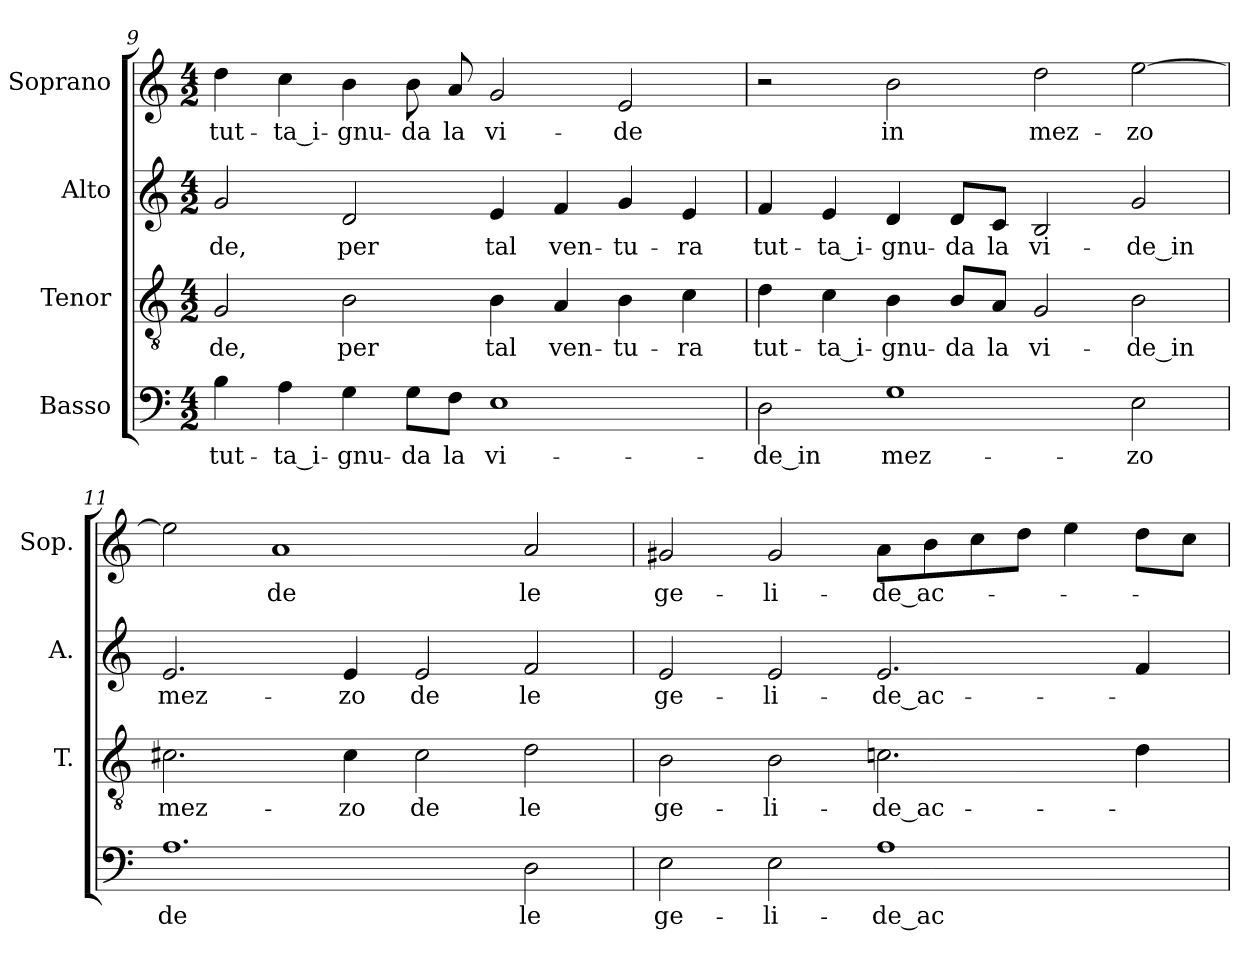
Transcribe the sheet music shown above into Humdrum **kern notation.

**kern	**text	**kern	**text	**kern	**text	**kern	**text
*part4	*part4	*part3	*part3	*part2	*part2	*part1	*part1
*staff4	*staff4	*staff3	*staff3	*staff2	*staff2	*staff1	*staff1
*I"Basso	*	*I"Tenor	*	*I"Alto	*	*I"Soprano	*
*	*	*I'T.	*	*I'A.	*	*I'Sop.	*
*clefF4	*	*clefGv2	*	*clefG2	*	*clefG2	*
*	*	*ITrd7c12	*	*	*	*	*
*k[]	*	*k[]	*	*k[]	*	*k[]	*
*C:	*	*C:	*	*C:	*	*C:	*
*M4/2	*	*M4/2	*	*M4/2	*	*M4/2	*
=9	=9	=9	=9	=9	=9	=9	=9
!	!LO:LY:b:color=#000000	!	!	!	!	!	!
!	!	!	!LO:LY:b:color=#000000	!	!	!	!
!	!	!	!	!	!LO:LY:b:color=#000000	!	!
!	!	!	!	!	!	!	!LO:LY:b:color=#000000
4Bi\	tut-	2GGi/	-de,	2gi/	-de,	4ddi\	tut-
!	!LO:LY:b:color=#000000	!	!	!	!	!	!
!	!	!	!	!	!	!	!LO:LY:b:color=#000000
4Ai\	-ta_i-	.	.	.	.	4cci\	-ta_i-
!	!LO:LY:b:color=#000000	!	!	!	!	!	!
!	!	!	!LO:LY:b:color=#000000	!	!	!	!
!	!	!	!	!	!LO:LY:b:color=#000000	!	!
!	!	!	!	!	!	!	!LO:LY:b:color=#000000
4Gi\	-gnu-	2BBi\	per	2di/	per	4bi\	-gnu-
!	!LO:LY:b:color=#000000	!	!	!	!	!	!
!	!	!	!	!	!	!	!LO:LY:b:color=#000000
8Gi\L	-da	.	.	.	.	8bi\	-da
!	!LO:LY:b:color=#000000	!	!	!	!	!	!
!	!	!	!	!	!	!	!LO:LY:b:color=#000000
8Fi\J	la	.	.	.	.	8ai/	la
!	!LO:LY:b:color=#000000	!	!	!	!	!	!
!	!	!	!LO:LY:b:color=#000000	!	!	!	!
!	!	!	!	!	!LO:LY:b:color=#000000	!	!
!	!	!	!	!	!	!	!LO:LY:b:color=#000000
1Ei	vi-	4BBi\	tal	4ei/	tal	2gi/	vi-
!	!	!	!LO:LY:b:color=#000000	!	!	!	!
!	!	!	!	!	!LO:LY:b:color=#000000	!	!
.	.	4AAi/	ven-	4fi/	ven-	.	.
!	!	!	!LO:LY:b:color=#000000	!	!	!	!
!	!	!	!	!	!LO:LY:b:color=#000000	!	!
!	!	!	!	!	!	!	!LO:LY:b:color=#000000
.	.	4BBi\	-tu-	4gi/	-tu-	2ei/	-de
!	!	!	!LO:LY:b:color=#000000	!	!	!	!
!	!	!	!	!	!LO:LY:b:color=#000000	!	!
.	.	4Ci\	-ra	4ei/	-ra	.	.
!!LO:LB:g=z
=10	=10	=10	=10	=10	=10	=10	=10
!	!LO:LY:b:color=#000000	!	!	!	!	!	!
!	!	!	!LO:LY:b:color=#000000	!	!	!	!
!	!	!	!	!	!LO:LY:b:color=#000000	!	!
2Di\	-de_in	4Di\	tut-	4fi/	tut-	2r	.
!	!	!	!LO:LY:b:color=#000000	!	!	!	!
!	!	!	!	!	!LO:LY:b:color=#000000	!	!
.	.	4Ci\	-ta_i-	4ei/	-ta_i-	.	.
!	!LO:LY:b:color=#000000	!	!	!	!	!	!
!	!	!	!LO:LY:b:color=#000000	!	!	!	!
!	!	!	!	!	!LO:LY:b:color=#000000	!	!
!	!	!	!	!	!	!	!LO:LY:b:color=#000000
1Gi	mez-	4BBi\	-gnu-	4di/	-gnu-	2bi\	in
!	!	!	!LO:LY:b:color=#000000	!	!	!	!
!	!	!	!	!	!LO:LY:b:color=#000000	!	!
.	.	8BBi/L	-da	8di/L	-da	.	.
!	!	!	!LO:LY:b:color=#000000	!	!	!	!
!	!	!	!	!	!LO:LY:b:color=#000000	!	!
.	.	8AAi/J	la	8ci/J	la	.	.
!	!	!	!LO:LY:b:color=#000000	!	!	!	!
!	!	!	!	!	!LO:LY:b:color=#000000	!	!
!	!	!	!	!	!	!	!LO:LY:b:color=#000000
.	.	2GGi/	vi-	2Bi/	vi-	2ddi\	mez-
!	!LO:LY:b:color=#000000	!	!	!	!	!	!
!	!	!	!LO:LY:b:color=#000000	!	!	!	!
!	!	!	!	!	!LO:LY:b:color=#000000	!	!
!	!	!	!	!	!	!	!LO:LY:b:color=#000000
2Ei\	-zo	2BBi\	-de_in	2gi/	-de_in	[>2eei\	-zo
=11	=11	=11	=11	=11	=11	=11	=11
!	!LO:LY:b:color=#000000	!	!	!	!	!	!
!	!	!	!LO:LY:b:color=#000000	!	!	!	!
!	!	!	!	!	!LO:LY:b:color=#000000	!	!
1.Ai	de	2.C#Xi\	mez-	2.ei/	mez-	2eei\]	.
!	!	!	!	!	!	!	!LO:LY:b:color=#000000
.	.	.	.	.	.	1ai	de
!	!	!	!LO:LY:b:color=#000000	!	!	!	!
!	!	!	!	!	!LO:LY:b:color=#000000	!	!
.	.	4C#i\	-zo	4ei/	-zo	.	.
!	!	!	!LO:LY:b:color=#000000	!	!	!	!
!	!	!	!	!	!LO:LY:b:color=#000000	!	!
.	.	2C#i\	de	2ei/	de	.	.
!	!LO:LY:b:color=#000000	!	!	!	!	!	!
!	!	!	!LO:LY:b:color=#000000	!	!	!	!
!	!	!	!	!	!LO:LY:b:color=#000000	!	!
!	!	!	!	!	!	!	!LO:LY:b:color=#000000
2Di\	le	2Di\	le	2fi/	le	2ai/	le
=12	=12	=12	=12	=12	=12	=12	=12
!	!LO:LY:b:color=#000000	!	!	!	!	!	!
!	!	!	!LO:LY:b:color=#000000	!	!	!	!
!	!	!	!	!	!LO:LY:b:color=#000000	!	!
!	!	!	!	!	!	!	!LO:LY:b:color=#000000
2Ei\	ge-	2BBi\	ge-	2ei/	ge-	2g#Xi/	ge-
!	!LO:LY:b:color=#000000	!	!	!	!	!	!
!	!	!	!LO:LY:b:color=#000000	!	!	!	!
!	!	!	!	!	!LO:LY:b:color=#000000	!	!
!	!	!	!	!	!	!	!LO:LY:b:color=#000000
2Ei\	-li-	2BBi\	-li-	2ei/	-li-	2g#i/	-li-
!	!LO:LY:b:color=#000000	!	!	!	!	!	!
!	!	!	!LO:LY:b:color=#000000	!	!	!	!
!	!	!	!	!	!LO:LY:b:color=#000000	!	!
!	!	!	!	!	!	!	!LO:LY:b:color=#000000
1Ai	-de_ac-	2.Cni\	-de_ac-	2.ei/	-de_ac-	8ai\L	-de_ac-
.	.	.	.	.	.	8bi\	.
.	.	.	.	.	.	8cci\	.
.	.	.	.	.	.	8ddi\J	.
.	.	.	.	.	.	4eei\	.
.	.	4Di\	.	4fi/	.	8ddi\L	.
.	.	.	.	.	.	8cci\J	.
=	=	=	=	=	=	=	=
*-	*-	*-	*-	*-	*-	*-	*-
